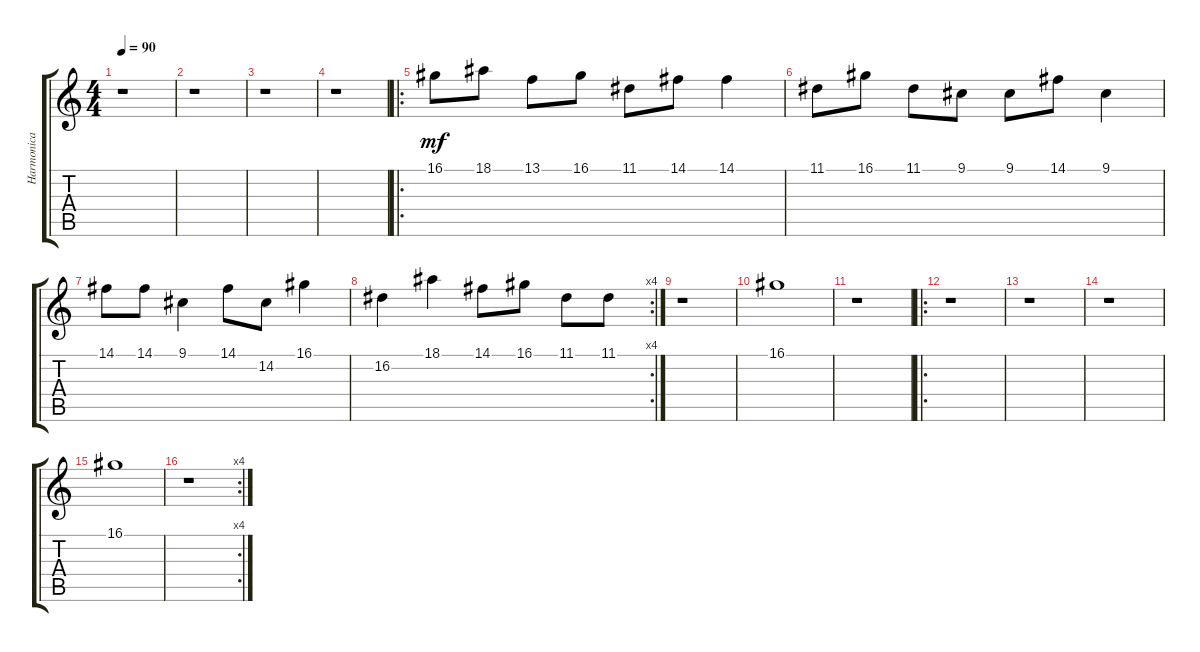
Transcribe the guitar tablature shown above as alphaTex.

\track ("Harmonica" "Harmonica") {instrument harmonica}
\staff {score tabs}
\tuning (E4 B3 G3 D3 A2 E2) {hide}
\ts (4 4)
\tempo 90
\clef g2
\ks c
r.1{dy mf instrument harmonica} |
r.1 |
r.1 |
r.1 |
\ro
16.1.8 18.1.8 13.1.8 16.1.8 11.1.8 14.1.8 14.1.4 |
11.1.8 16.1.8 11.1.8 9.1.8 9.1.8 14.1.8 9.1.4 |
14.1.8 14.1.8 9.1.4 14.1.8 14.2.8 16.1.4 |
\rc 4
16.2.4 18.1.4 14.1.8 16.1.8 11.1.8 11.1.8 |
r.1 |
16.1.1 |
r.1 |
\ro
r.1 |
r.1 |
r.1 |
16.1.1 |
\rc 4
r.1
